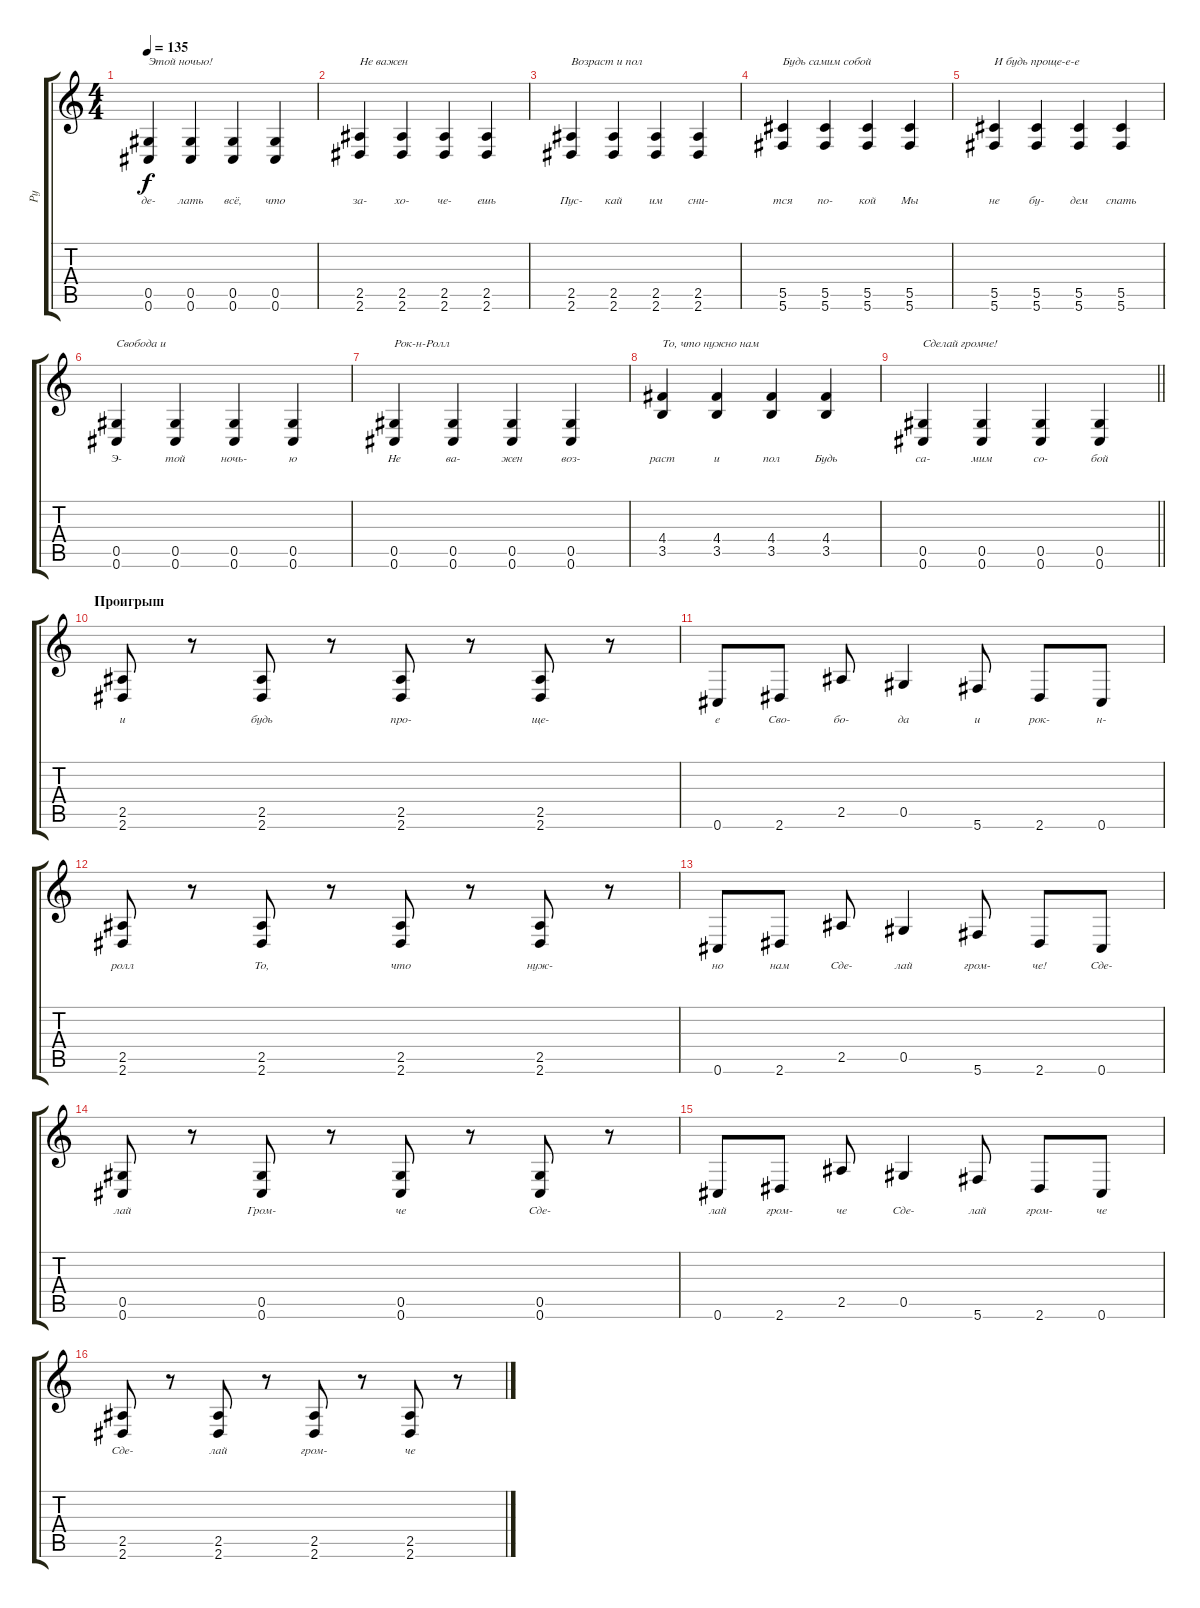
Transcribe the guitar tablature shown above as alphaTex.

\track ("Ру" "Ру") {instrument distortionguitar}
\staff {score tabs}
\tuning (E4 B3 G3 D3 Ab2 Db2) {hide}
\ts (4 4)
\tempo 135
\clef g2
\ks c
(0.5 0.6).4{txt "Этой ночью!" lyrics (0 "де-") lyrics (1 "") lyrics (2 "") lyrics (3 "") lyrics (4 "") dy f} (0.5 0.6).4{lyrics (0 "лать") lyrics (1 "") lyrics (2 "") lyrics (3 "") lyrics (4 "")} (0.5 0.6).4{lyrics (0 "всё,") lyrics (1 "") lyrics (2 "") lyrics (3 "") lyrics (4 "")} (0.5 0.6).4{lyrics (0 "что") lyrics (1 "") lyrics (2 "") lyrics (3 "") lyrics (4 "")} |
(2.5 2.6).4{txt "Не важен " lyrics (0 "за-") lyrics (1 "") lyrics (2 "") lyrics (3 "") lyrics (4 "")} (2.5 2.6).4{lyrics (0 "хо-") lyrics (1 "") lyrics (2 "") lyrics (3 "") lyrics (4 "")} (2.5 2.6).4{lyrics (0 "че-") lyrics (1 "") lyrics (2 "") lyrics (3 "") lyrics (4 "")} (2.5 2.6).4{lyrics (0 "ешь") lyrics (1 "") lyrics (2 "") lyrics (3 "") lyrics (4 "")} |
(2.5 2.6).4{txt "Возраст и пол" lyrics (0 "Пус-") lyrics (1 "") lyrics (2 "") lyrics (3 "") lyrics (4 "")} (2.5 2.6).4{lyrics (0 "кай") lyrics (1 "") lyrics (2 "") lyrics (3 "") lyrics (4 "")} (2.5 2.6).4{lyrics (0 "им") lyrics (1 "") lyrics (2 "") lyrics (3 "") lyrics (4 "")} (2.5 2.6).4{lyrics (0 "сни-") lyrics (1 "") lyrics (2 "") lyrics (3 "") lyrics (4 "")} |
(5.5 5.6).4{txt "Будь самим собой" lyrics (0 "тся") lyrics (1 "") lyrics (2 "") lyrics (3 "") lyrics (4 "")} (5.5 5.6).4{lyrics (0 "по-") lyrics (1 "") lyrics (2 "") lyrics (3 "") lyrics (4 "")} (5.5 5.6).4{lyrics (0 "кой") lyrics (1 "") lyrics (2 "") lyrics (3 "") lyrics (4 "")} (5.5 5.6).4{lyrics (0 "Мы") lyrics (1 "") lyrics (2 "") lyrics (3 "") lyrics (4 "")} |
(5.5 5.6).4{txt "И будь проще-е-е" lyrics (0 "не") lyrics (1 "") lyrics (2 "") lyrics (3 "") lyrics (4 "")} (5.5 5.6).4{lyrics (0 "бу-") lyrics (1 "") lyrics (2 "") lyrics (3 "") lyrics (4 "")} (5.5 5.6).4{lyrics (0 "дем") lyrics (1 "") lyrics (2 "") lyrics (3 "") lyrics (4 "")} (5.5 5.6).4{lyrics (0 "спать") lyrics (1 "") lyrics (2 "") lyrics (3 "") lyrics (4 "")} |
(0.5 0.6).4{txt "Свобода и" lyrics (0 "Э-") lyrics (1 "") lyrics (2 "") lyrics (3 "") lyrics (4 "")} (0.5 0.6).4{lyrics (0 "той") lyrics (1 "") lyrics (2 "") lyrics (3 "") lyrics (4 "")} (0.5 0.6).4{lyrics (0 "ночь-") lyrics (1 "") lyrics (2 "") lyrics (3 "") lyrics (4 "")} (0.5 0.6).4{lyrics (0 "ю") lyrics (1 "") lyrics (2 "") lyrics (3 "") lyrics (4 "")} |
(0.5 0.6).4{txt "Рок-н-Ролл" lyrics (0 "Не") lyrics (1 "") lyrics (2 "") lyrics (3 "") lyrics (4 "")} (0.5 0.6).4{lyrics (0 "ва-") lyrics (1 "") lyrics (2 "") lyrics (3 "") lyrics (4 "")} (0.5 0.6).4{lyrics (0 "жен") lyrics (1 "") lyrics (2 "") lyrics (3 "") lyrics (4 "")} (0.5 0.6).4{lyrics (0 "воз-") lyrics (1 "") lyrics (2 "") lyrics (3 "") lyrics (4 "")} |
(4.4 3.5).4{txt "То, что нужно нам" lyrics (0 "раст") lyrics (1 "") lyrics (2 "") lyrics (3 "") lyrics (4 "")} (4.4 3.5).4{lyrics (0 "и") lyrics (1 "") lyrics (2 "") lyrics (3 "") lyrics (4 "")} (4.4 3.5).4{lyrics (0 "пол") lyrics (1 "") lyrics (2 "") lyrics (3 "") lyrics (4 "")} (4.4 3.5).4{lyrics (0 "Будь") lyrics (1 "") lyrics (2 "") lyrics (3 "") lyrics (4 "")} |
\barLineRight lightlight
(0.5 0.6).4{txt "Сделай громче!" lyrics (0 "са-") lyrics (1 "") lyrics (2 "") lyrics (3 "") lyrics (4 "")} (0.5 0.6).4{lyrics (0 "мим") lyrics (1 "") lyrics (2 "") lyrics (3 "") lyrics (4 "")} (0.5 0.6).4{lyrics (0 "со-") lyrics (1 "") lyrics (2 "") lyrics (3 "") lyrics (4 "")} (0.5 0.6).4{lyrics (0 "бой") lyrics (1 "") lyrics (2 "") lyrics (3 "") lyrics (4 "")} |
\section ("" "Проигрыш")
(2.5 2.6).8{lyrics (0 "и") lyrics (1 "") lyrics (2 "") lyrics (3 "") lyrics (4 "")} r.8 (2.5 2.6).8{lyrics (0 "будь") lyrics (1 "") lyrics (2 "") lyrics (3 "") lyrics (4 "")} r.8 (2.5 2.6).8{lyrics (0 "про-") lyrics (1 "") lyrics (2 "") lyrics (3 "") lyrics (4 "")} r.8 (2.5 2.6).8{lyrics (0 "ще-") lyrics (1 "") lyrics (2 "") lyrics (3 "") lyrics (4 "")} r.8 |
0.6.8{lyrics (0 "е") lyrics (1 "") lyrics (2 "") lyrics (3 "") lyrics (4 "")} 2.6.8{lyrics (0 "Сво-") lyrics (1 "") lyrics (2 "") lyrics (3 "") lyrics (4 "")} 2.5.8{lyrics (0 "бо-") lyrics (1 "") lyrics (2 "") lyrics (3 "") lyrics (4 "")} 0.5.4{lyrics (0 "да") lyrics (1 "") lyrics (2 "") lyrics (3 "") lyrics (4 "")} 5.6.8{lyrics (0 "и") lyrics (1 "") lyrics (2 "") lyrics (3 "") lyrics (4 "")} 2.6.8{lyrics (0 "рок-") lyrics (1 "") lyrics (2 "") lyrics (3 "") lyrics (4 "")} 0.6.8{lyrics (0 "н-") lyrics (1 "") lyrics (2 "") lyrics (3 "") lyrics (4 "")} |
(2.5 2.6).8{lyrics (0 "ролл") lyrics (1 "") lyrics (2 "") lyrics (3 "") lyrics (4 "")} r.8 (2.5 2.6).8{lyrics (0 "То,") lyrics (1 "") lyrics (2 "") lyrics (3 "") lyrics (4 "")} r.8 (2.5 2.6).8{lyrics (0 "что") lyrics (1 "") lyrics (2 "") lyrics (3 "") lyrics (4 "")} r.8 (2.5 2.6).8{lyrics (0 "нуж-") lyrics (1 "") lyrics (2 "") lyrics (3 "") lyrics (4 "")} r.8 |
0.6.8{lyrics (0 "но") lyrics (1 "") lyrics (2 "") lyrics (3 "") lyrics (4 "")} 2.6.8{lyrics (0 "нам") lyrics (1 "") lyrics (2 "") lyrics (3 "") lyrics (4 "")} 2.5.8{lyrics (0 "Сде-") lyrics (1 "") lyrics (2 "") lyrics (3 "") lyrics (4 "")} 0.5.4{lyrics (0 "лай") lyrics (1 "") lyrics (2 "") lyrics (3 "") lyrics (4 "")} 5.6.8{lyrics (0 "гром-") lyrics (1 "") lyrics (2 "") lyrics (3 "") lyrics (4 "")} 2.6.8{lyrics (0 "че!") lyrics (1 "") lyrics (2 "") lyrics (3 "") lyrics (4 "")} 0.6.8{lyrics (0 "Сде-") lyrics (1 "") lyrics (2 "") lyrics (3 "") lyrics (4 "")} |
(0.5 0.6).8{lyrics (0 "лай") lyrics (1 "") lyrics (2 "") lyrics (3 "") lyrics (4 "")} r.8 (0.5 0.6).8{lyrics (0 "Гром-") lyrics (1 "") lyrics (2 "") lyrics (3 "") lyrics (4 "")} r.8 (0.5 0.6).8{lyrics (0 "че") lyrics (1 "") lyrics (2 "") lyrics (3 "") lyrics (4 "")} r.8 (0.5 0.6).8{lyrics (0 "Сде-") lyrics (1 "") lyrics (2 "") lyrics (3 "") lyrics (4 "")} r.8 |
0.6.8{lyrics (0 "лай") lyrics (1 "") lyrics (2 "") lyrics (3 "") lyrics (4 "")} 2.6.8{lyrics (0 "гром-") lyrics (1 "") lyrics (2 "") lyrics (3 "") lyrics (4 "")} 2.5.8{lyrics (0 "че") lyrics (1 "") lyrics (2 "") lyrics (3 "") lyrics (4 "")} 0.5.4{lyrics (0 "Сде-") lyrics (1 "") lyrics (2 "") lyrics (3 "") lyrics (4 "")} 5.6.8{lyrics (0 "лай") lyrics (1 "") lyrics (2 "") lyrics (3 "") lyrics (4 "")} 2.6.8{lyrics (0 "гром-") lyrics (1 "") lyrics (2 "") lyrics (3 "") lyrics (4 "")} 0.6.8{lyrics (0 "че") lyrics (1 "") lyrics (2 "") lyrics (3 "") lyrics (4 "")} |
(2.5 2.6).8{lyrics (0 "Сде-") lyrics (1 "") lyrics (2 "") lyrics (3 "") lyrics (4 "")} r.8 (2.5 2.6).8{lyrics (0 "лай") lyrics (1 "") lyrics (2 "") lyrics (3 "") lyrics (4 "")} r.8 (2.5 2.6).8{lyrics (0 "гром-") lyrics (1 "") lyrics (2 "") lyrics (3 "") lyrics (4 "")} r.8 (2.5 2.6).8{lyrics (0 "че") lyrics (1 "") lyrics (2 "") lyrics (3 "") lyrics (4 "")} r.8
